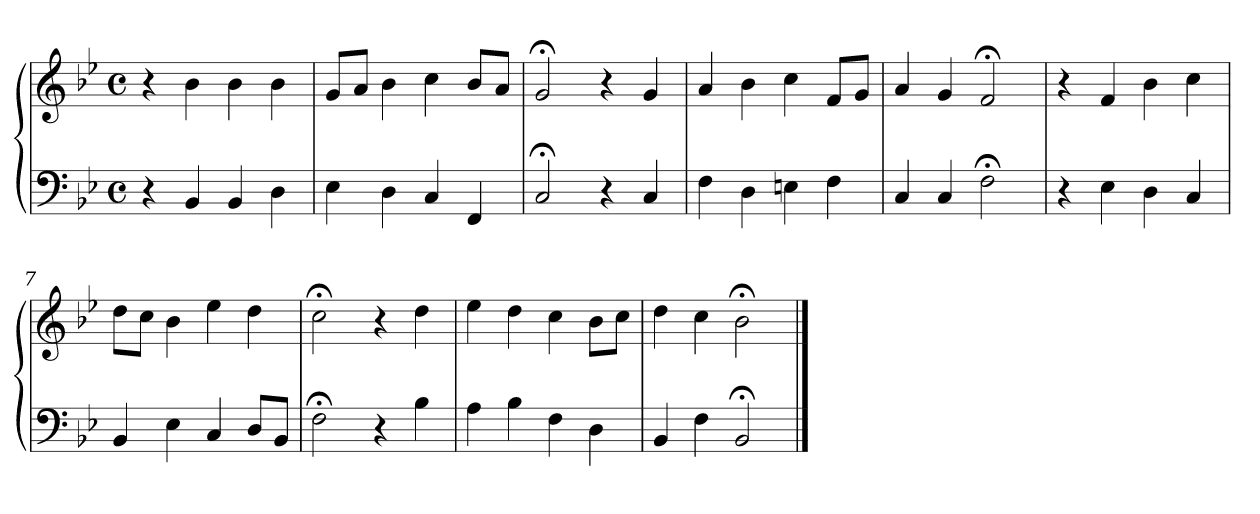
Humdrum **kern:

**kern	**kern
*part1	*part1
*staff2	*staff1
*clefF4	*clefG2
*k[b-e-]	*k[b-e-]
*M4/4	*M4/4
*met(c)	*met(c)
=1	=1
4r	4r
4BB-	4b-
4BB-	4b-
4D	4b-
=2	=2
4E-	8gL
.	8aJ
4D	4b-
4C	4cc
4FF	8b-L
.	8aJ
=3	=3
2C;<	2g;<
4r	4r
4C	4g
=4	=4
4F	4a
4D	4b-
4En	4cc
4F	8fL
.	8gJ
=5	=5
4C	4a
4C	4g
2F;<	2f;<
=6	=6
4r	4r
4E-	4f
4D	4b-
4C	4cc
!!LO:LB:g=z
=7	=7
4BB-	8ddL
.	8ccJ
4E-	4b-
4C	4ee-
8DL	4dd
8BB-J	.
=8	=8
2F;<	2cc;<
4r	4r
4B-	4dd
=9	=9
4A	4ee-
4B-	4dd
4F	4cc
4D	8b-L
.	8ccJ
=10	=10
4BB-	4dd
4F	4cc
2BB-;<	2b-;<
==	==
*-	*-
